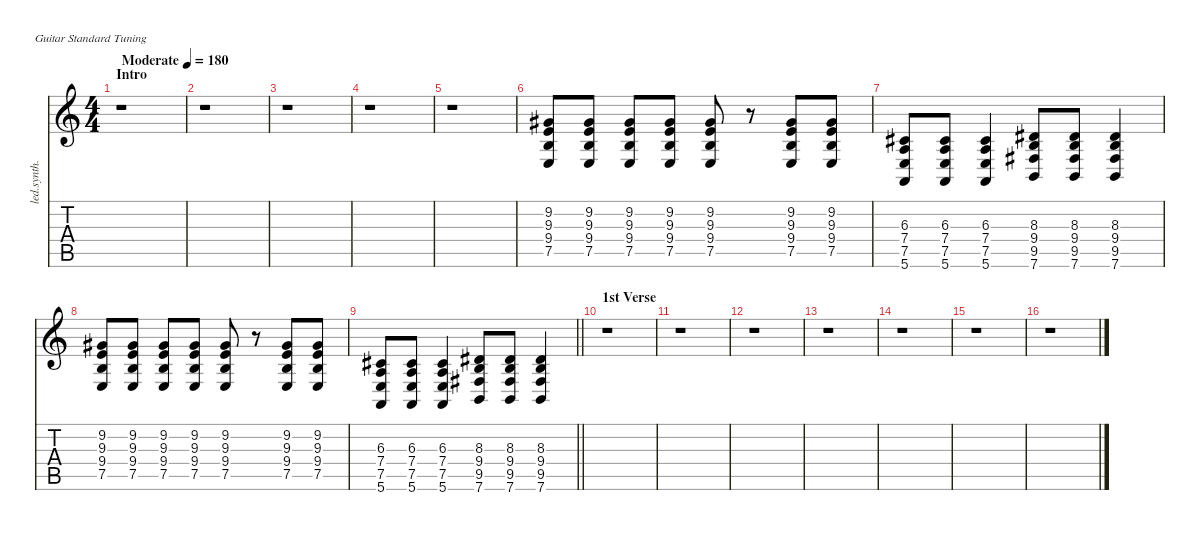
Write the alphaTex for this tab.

\defaultSystemsLayout 4
\hideDynamics
\bracketExtendMode nobrackets
\otherSystemsTrackNameOrientation horizontal
\track ("Keyboard: Tsugumi Kotobuki" "led.synth.") {instrument lead1square}
\staff {score tabs}
\tuning (E4 B3 G3 D3 A2 E2)
\ts (4 4)
\beaming (8 2 2 2 2)
\section ("" "Intro")
\tempo (180 "Moderate")
\clef g2
\ks c
r.1{dy f instrument lead1square} |
r.1 |
r.1 |
r.1 |
r.1 |
(9.2{acc #} 9.3 9.4 7.5).8 (9.2{acc #} 9.3 9.4 7.5).8 (9.2{acc #} 9.3 9.4 7.5).8 (9.2{acc #} 9.3 9.4 7.5).8 (9.2{acc #} 9.3 9.4 7.5).8 r.8 (9.2{acc #} 9.3 9.4 7.5).8 (9.2{acc #} 9.3 9.4 7.5).8 |
(6.3{acc #} 7.4 7.5 5.6).8 (6.3{acc #} 7.4 7.5 5.6).8 (6.3{acc #} 7.4 7.5 5.6).4 (8.3{acc #} 9.4 9.5{acc #} 7.6).8 (8.3{acc #} 9.4 9.5{acc #} 7.6).8 (8.3{acc #} 9.4 9.5{acc #} 7.6).4 |
(9.2{acc #} 9.3 9.4 7.5).8 (9.2{acc #} 9.3 9.4 7.5).8 (9.2{acc #} 9.3 9.4 7.5).8 (9.2{acc #} 9.3 9.4 7.5).8 (9.2{acc #} 9.3 9.4 7.5).8 r.8 (9.2{acc #} 9.3 9.4 7.5).8 (9.2{acc #} 9.3 9.4 7.5).8 |
\barLineRight lightlight
(6.3{acc #} 7.4 7.5 5.6).8 (6.3{acc #} 7.4 7.5 5.6).8 (6.3{acc #} 7.4 7.5 5.6).4 (8.3{acc #} 9.4 9.5{acc #} 7.6).8 (8.3{acc #} 9.4 9.5{acc #} 7.6).8 (8.3{acc #} 9.4 9.5{acc #} 7.6).4 |
\section ("" "1st Verse")
r.1 |
r.1 |
r.1 |
r.1 |
r.1 |
r.1 |
r.1
